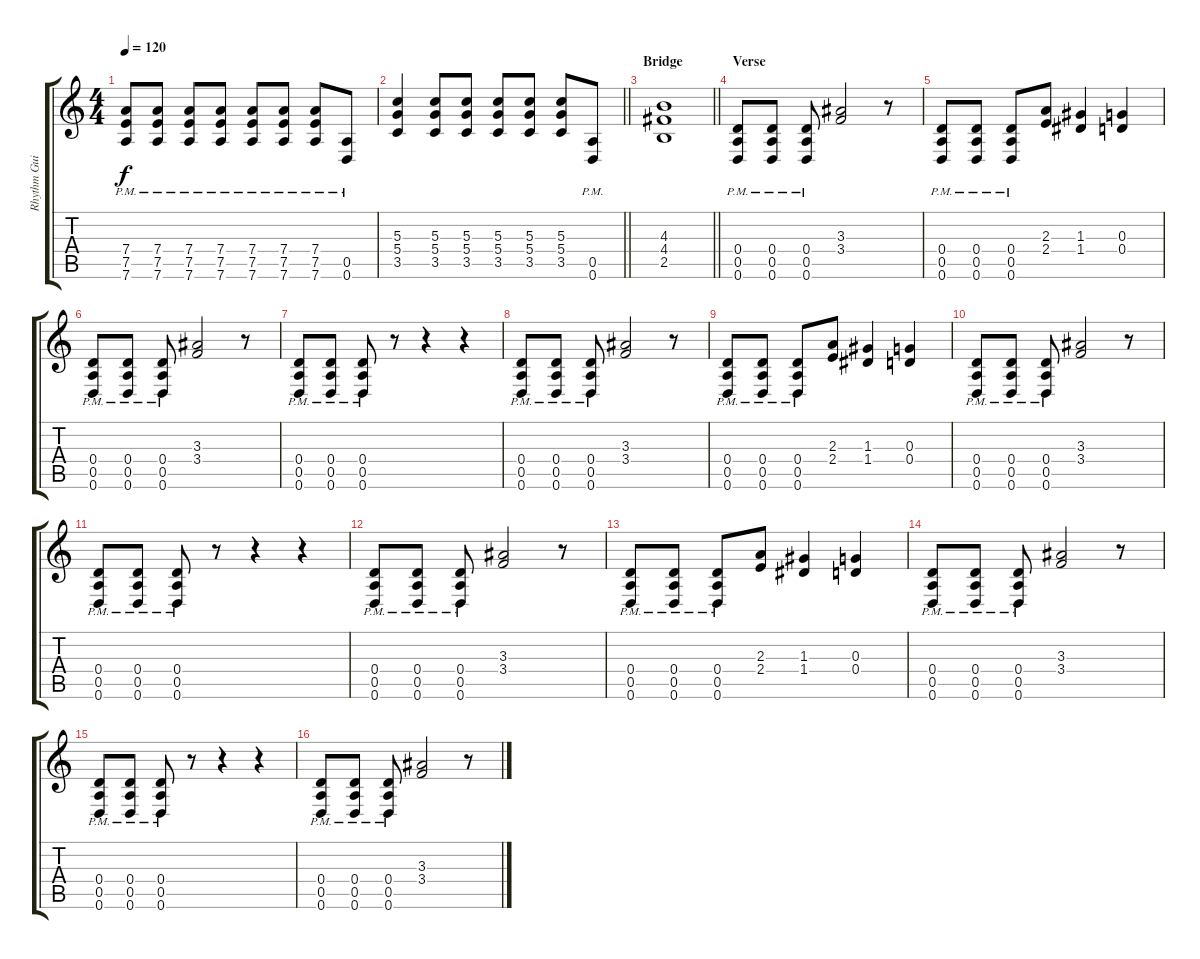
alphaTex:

\track ("Rhythm Guitar" "Rhythm Gui") {instrument distortionguitar}
\staff {score tabs}
\tuning (E4 B3 G3 D3 A2 D2) {hide}
\ts (4 4)
\tempo 120
\clef g2
\ks c
(7.4 7.5 7.6{pm}).8{dy f} (7.4 7.5 7.6{pm}).8 (7.4 7.5 7.6{pm}).8 (7.4 7.5 7.6{pm}).8 (7.4 7.5 7.6{pm}).8 (7.4 7.5 7.6{pm}).8 (7.4 7.5 7.6{pm}).8 (0.5 0.6{pm}).8 |
\barLineRight lightlight
(5.3 5.4 3.5).4 (5.3 5.4 3.5).8 (5.3 5.4 3.5).8 (5.3 5.4 3.5).8 (5.3 5.4 3.5).8 (5.3 5.4 3.5).8 (0.5 0.6{pm}).8 |
\section ("" "Bridge")
\barLineRight lightlight
(4.3 4.4 2.5).1 |
\section ("" "Verse")
(0.4{pm} 0.5{pm} 0.6{pm}).8 (0.4{pm} 0.5{pm} 0.6{pm}).8 (0.4{pm} 0.5{pm} 0.6{pm}).8 (3.3 3.4).2 r.8 |
(0.4{pm} 0.5{pm} 0.6{pm}).8 (0.4{pm} 0.5{pm} 0.6{pm}).8 (0.4{pm} 0.5{pm} 0.6{pm}).8 (2.3 2.4).8 (1.3 1.4).4 (0.3 0.4).4 |
(0.4{pm} 0.5{pm} 0.6{pm}).8 (0.4{pm} 0.5{pm} 0.6{pm}).8 (0.4{pm} 0.5{pm} 0.6{pm}).8 (3.3 3.4).2 r.8 |
(0.4{pm} 0.5{pm} 0.6{pm}).8 (0.4{pm} 0.5{pm} 0.6{pm}).8 (0.4{pm} 0.5{pm} 0.6{pm}).8 r.8 r.4 r.4 |
(0.4{pm} 0.5{pm} 0.6{pm}).8 (0.4{pm} 0.5{pm} 0.6{pm}).8 (0.4{pm} 0.5{pm} 0.6{pm}).8 (3.3 3.4).2 r.8 |
(0.4{pm} 0.5{pm} 0.6{pm}).8 (0.4{pm} 0.5{pm} 0.6{pm}).8 (0.4{pm} 0.5{pm} 0.6{pm}).8 (2.3 2.4).8 (1.3 1.4).4 (0.3 0.4).4 |
(0.4{pm} 0.5{pm} 0.6{pm}).8 (0.4{pm} 0.5{pm} 0.6{pm}).8 (0.4{pm} 0.5{pm} 0.6{pm}).8 (3.3 3.4).2 r.8 |
(0.4{pm} 0.5{pm} 0.6{pm}).8 (0.4{pm} 0.5{pm} 0.6{pm}).8 (0.4{pm} 0.5{pm} 0.6{pm}).8 r.8 r.4 r.4 |
(0.4{pm} 0.5{pm} 0.6{pm}).8 (0.4{pm} 0.5{pm} 0.6{pm}).8 (0.4{pm} 0.5{pm} 0.6{pm}).8 (3.3 3.4).2 r.8 |
(0.4{pm} 0.5{pm} 0.6{pm}).8 (0.4{pm} 0.5{pm} 0.6{pm}).8 (0.4{pm} 0.5{pm} 0.6{pm}).8 (2.3 2.4).8 (1.3 1.4).4 (0.3 0.4).4 |
(0.4{pm} 0.5{pm} 0.6{pm}).8 (0.4{pm} 0.5{pm} 0.6{pm}).8 (0.4{pm} 0.5{pm} 0.6{pm}).8 (3.3 3.4).2 r.8 |
(0.4{pm} 0.5{pm} 0.6{pm}).8 (0.4{pm} 0.5{pm} 0.6{pm}).8 (0.4{pm} 0.5{pm} 0.6{pm}).8 r.8 r.4 r.4 |
(0.4{pm} 0.5{pm} 0.6{pm}).8 (0.4{pm} 0.5{pm} 0.6{pm}).8 (0.4{pm} 0.5{pm} 0.6{pm}).8 (3.3 3.4).2 r.8
